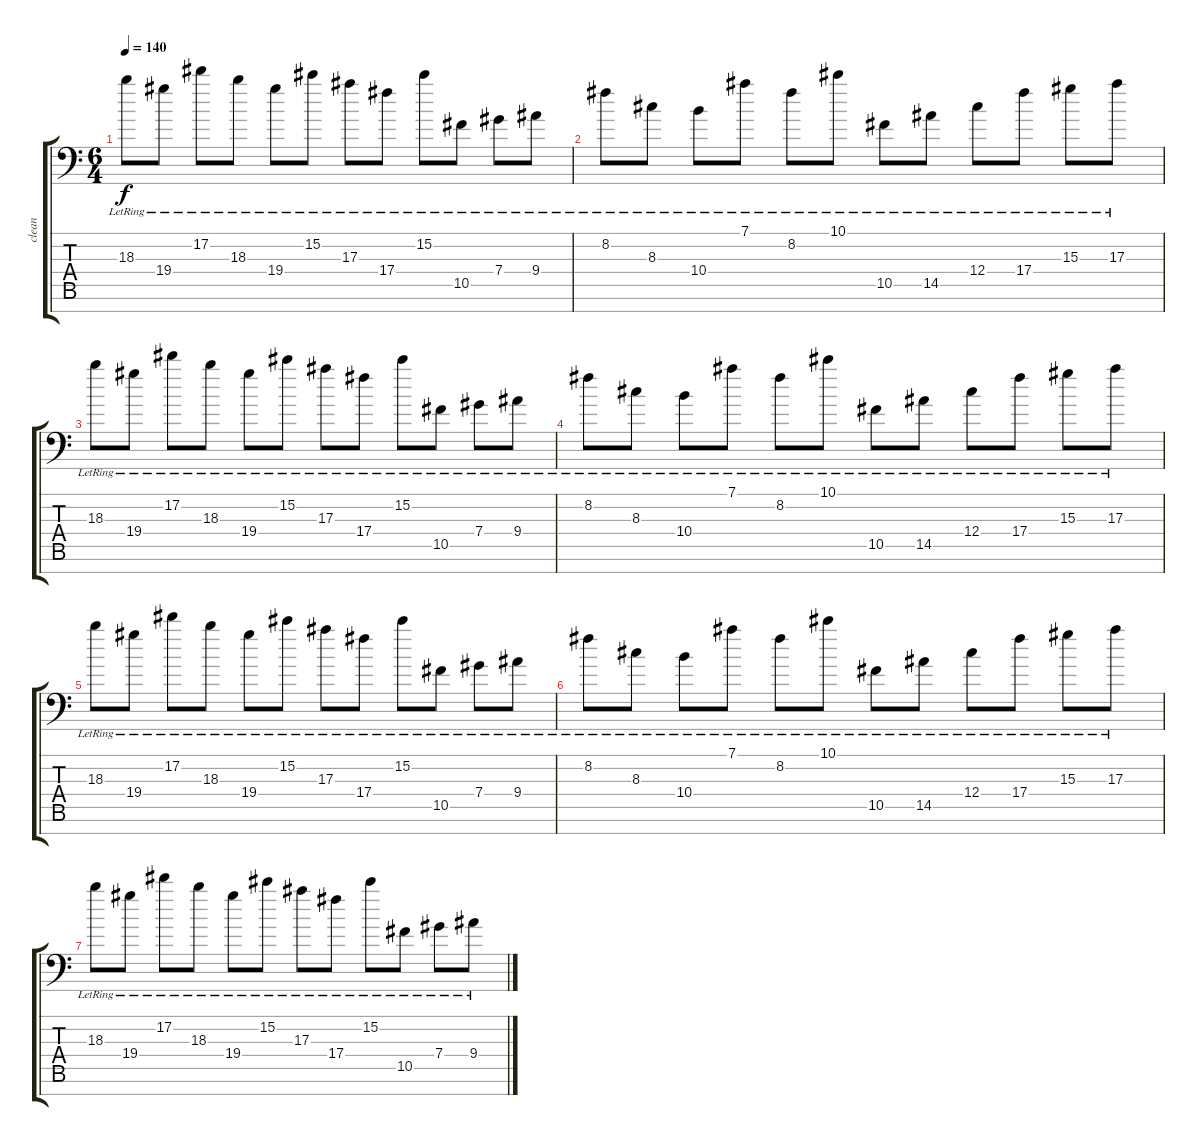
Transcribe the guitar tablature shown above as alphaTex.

\track ("clean" "clean") {instrument electricguitarjazz}
\staff {score tabs}
\tuning (Eb4 Bb3 F3 Db3 Ab2 Eb2 Ab1) {hide}
\ts (6 4)
\tempo 140
\clef f4
\ks c
18.3{lr}.8{dy f} 19.4{lr}.8 17.2{lr}.8 18.3{lr}.8 19.4{lr}.8 15.2{lr}.8 17.3{lr}.8 17.4{lr}.8 15.2{lr}.8 10.5{lr}.8 7.4{lr}.8 9.4{lr}.8 |
8.2{lr}.8 8.3{lr}.8 10.4{lr}.8 7.1{lr}.8 8.2{lr}.8 10.1{lr}.8 10.5{lr}.8 14.5{lr}.8 12.4{lr}.8 17.4{lr}.8 15.3{lr}.8 17.3{lr}.8 |
18.3{lr}.8 19.4{lr}.8 17.2{lr}.8 18.3{lr}.8 19.4{lr}.8 15.2{lr}.8 17.3{lr}.8 17.4{lr}.8 15.2{lr}.8 10.5{lr}.8 7.4{lr}.8 9.4{lr}.8 |
8.2{lr}.8{volume 8} 8.3{lr}.8 10.4{lr}.8 7.1{lr}.8 8.2{lr}.8 10.1{lr}.8 10.5{lr}.8 14.5{lr}.8 12.4{lr}.8 17.4{lr}.8 15.3{lr}.8 17.3{lr}.8 |
18.3{lr}.8 19.4{lr}.8 17.2{lr}.8 18.3{lr}.8 19.4{lr}.8 15.2{lr}.8 17.3{lr}.8 17.4{lr}.8 15.2{lr}.8 10.5{lr}.8 7.4{lr}.8 9.4{lr}.8 |
8.2{lr}.8{volume 0} 8.3{lr}.8 10.4{lr}.8 7.1{lr}.8 8.2{lr}.8 10.1{lr}.8 10.5{lr}.8 14.5{lr}.8 12.4{lr}.8 17.4{lr}.8 15.3{lr}.8 17.3{lr}.8 |
18.3{lr}.8 19.4{lr}.8 17.2{lr}.8 18.3{lr}.8 19.4{lr}.8 15.2{lr}.8 17.3{lr}.8 17.4{lr}.8 15.2{lr}.8 10.5{lr}.8 7.4{lr}.8 9.4{lr}.8
